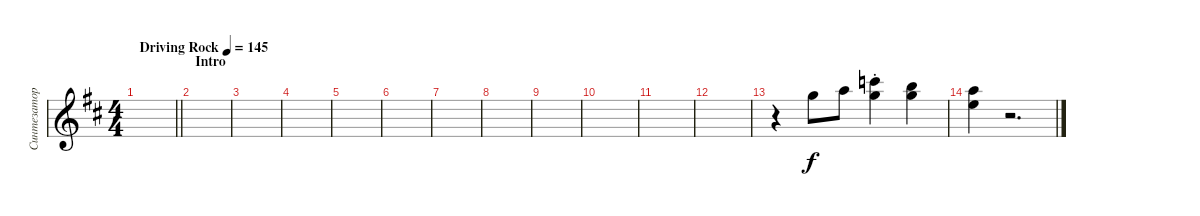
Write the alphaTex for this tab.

\track ("Синтезатор" "Синтезатор") {instrument rockorgan}
\staff {score}
\tuning (E5 B4 G4 D4 A3 E3) {hide}
\ts (4 4)
\tempo (145 "Driving Rock")
\clef g2
\barLineRight lightlight
\ks bminor
|
\section ("" "Intro")
|
|
|
|
|
|
|
|
|
|
|
r.4 3.1.8 5.1.8 (8.1{st} 8.2{st}).4 (7.1 8.2).4 |
(5.1 5.2).4 r.2{d}
